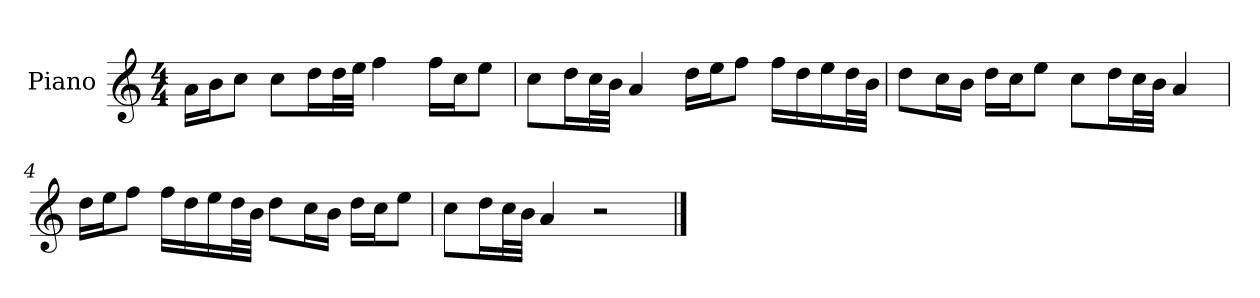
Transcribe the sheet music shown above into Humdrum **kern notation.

**kern
*part1
*staff1
*I"Piano
*I'P-no
*clefG2
*k[]
*M4/4
*MM90
=1
16a\LL
16b\J
8cc\J
8cc\L
16dd\L
32dd\L
32ee\JJJ
4ff\
16ff\LL
16cc\J
8ee\J
=2
8cc\L
16dd\L
32cc\L
32b\JJJ
4a/
16dd\LL
16ee\J
8ff\J
16ff\LL
16dd\
16ee\
32dd\L
32b\JJJ
=3
8dd\L
16cc\L
16b\JJ
16dd\LL
16cc\J
8ee\J
8cc\L
16dd\L
32cc\L
32b\JJJ
4a/
!!LO:LB:g=z
=4
16dd\LL
16ee\J
8ff\J
16ff\LL
16dd\
16ee\
32dd\L
32b\JJJ
8dd\L
16cc\L
16b\JJ
16dd\LL
16cc\J
8ee\J
=5
8cc\L
16dd\L
32cc\L
32b\JJJ
4a/
2r
==
*-
